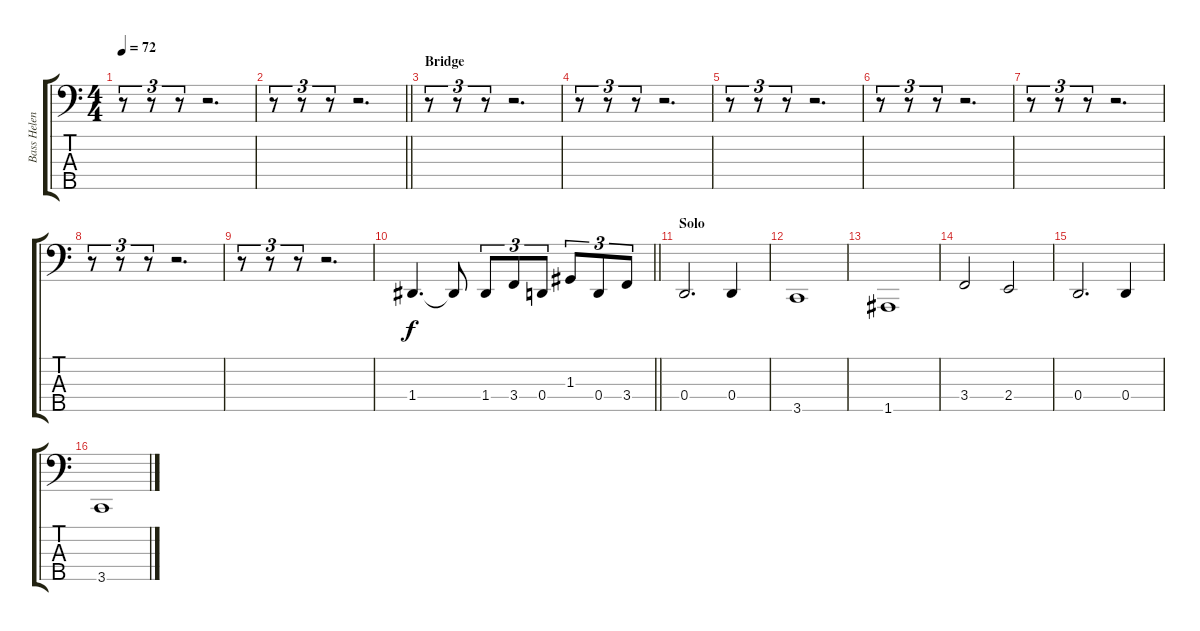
\track ("Bass Helen" "Bass Helen") {mute instrument electricbasspick}
\staff {score tabs}
\tuning (F2 C2 G1 D1 A0) {hide}
\ts (4 4)
\tempo 72
\clef f4
\ks c
r.8{tu (3 2) dy f} r.8{tu (3 2)} r.8{tu (3 2)} r.2{d} |
\barLineRight lightlight
r.8{tu (3 2)} r.8{tu (3 2)} r.8{tu (3 2)} r.2{d} |
\section ("" "Bridge")
r.8{tu (3 2)} r.8{tu (3 2)} r.8{tu (3 2)} r.2{d} |
r.8{tu (3 2)} r.8{tu (3 2)} r.8{tu (3 2)} r.2{d} |
r.8{tu (3 2)} r.8{tu (3 2)} r.8{tu (3 2)} r.2{d} |
r.8{tu (3 2)} r.8{tu (3 2)} r.8{tu (3 2)} r.2{d} |
r.8{tu (3 2)} r.8{tu (3 2)} r.8{tu (3 2)} r.2{d} |
r.8{tu (3 2)} r.8{tu (3 2)} r.8{tu (3 2)} r.2{d} |
r.8{tu (3 2)} r.8{tu (3 2)} r.8{tu (3 2)} r.2{d} |
\barLineRight lightlight
1.4.4{d} 1.4{t}.8 1.4.8{tu (3 2)} 3.4.8{tu (3 2)} 0.4.8{tu (3 2)} 1.3.8{tu (3 2)} 0.4.8{tu (3 2)} 3.4.8{tu (3 2)} |
\section ("" "Solo")
0.4.2{d} 0.4.4 |
3.5.1 |
1.5.1 |
3.4.2 2.4.2 |
0.4.2{d} 0.4.4 |
3.5.1
